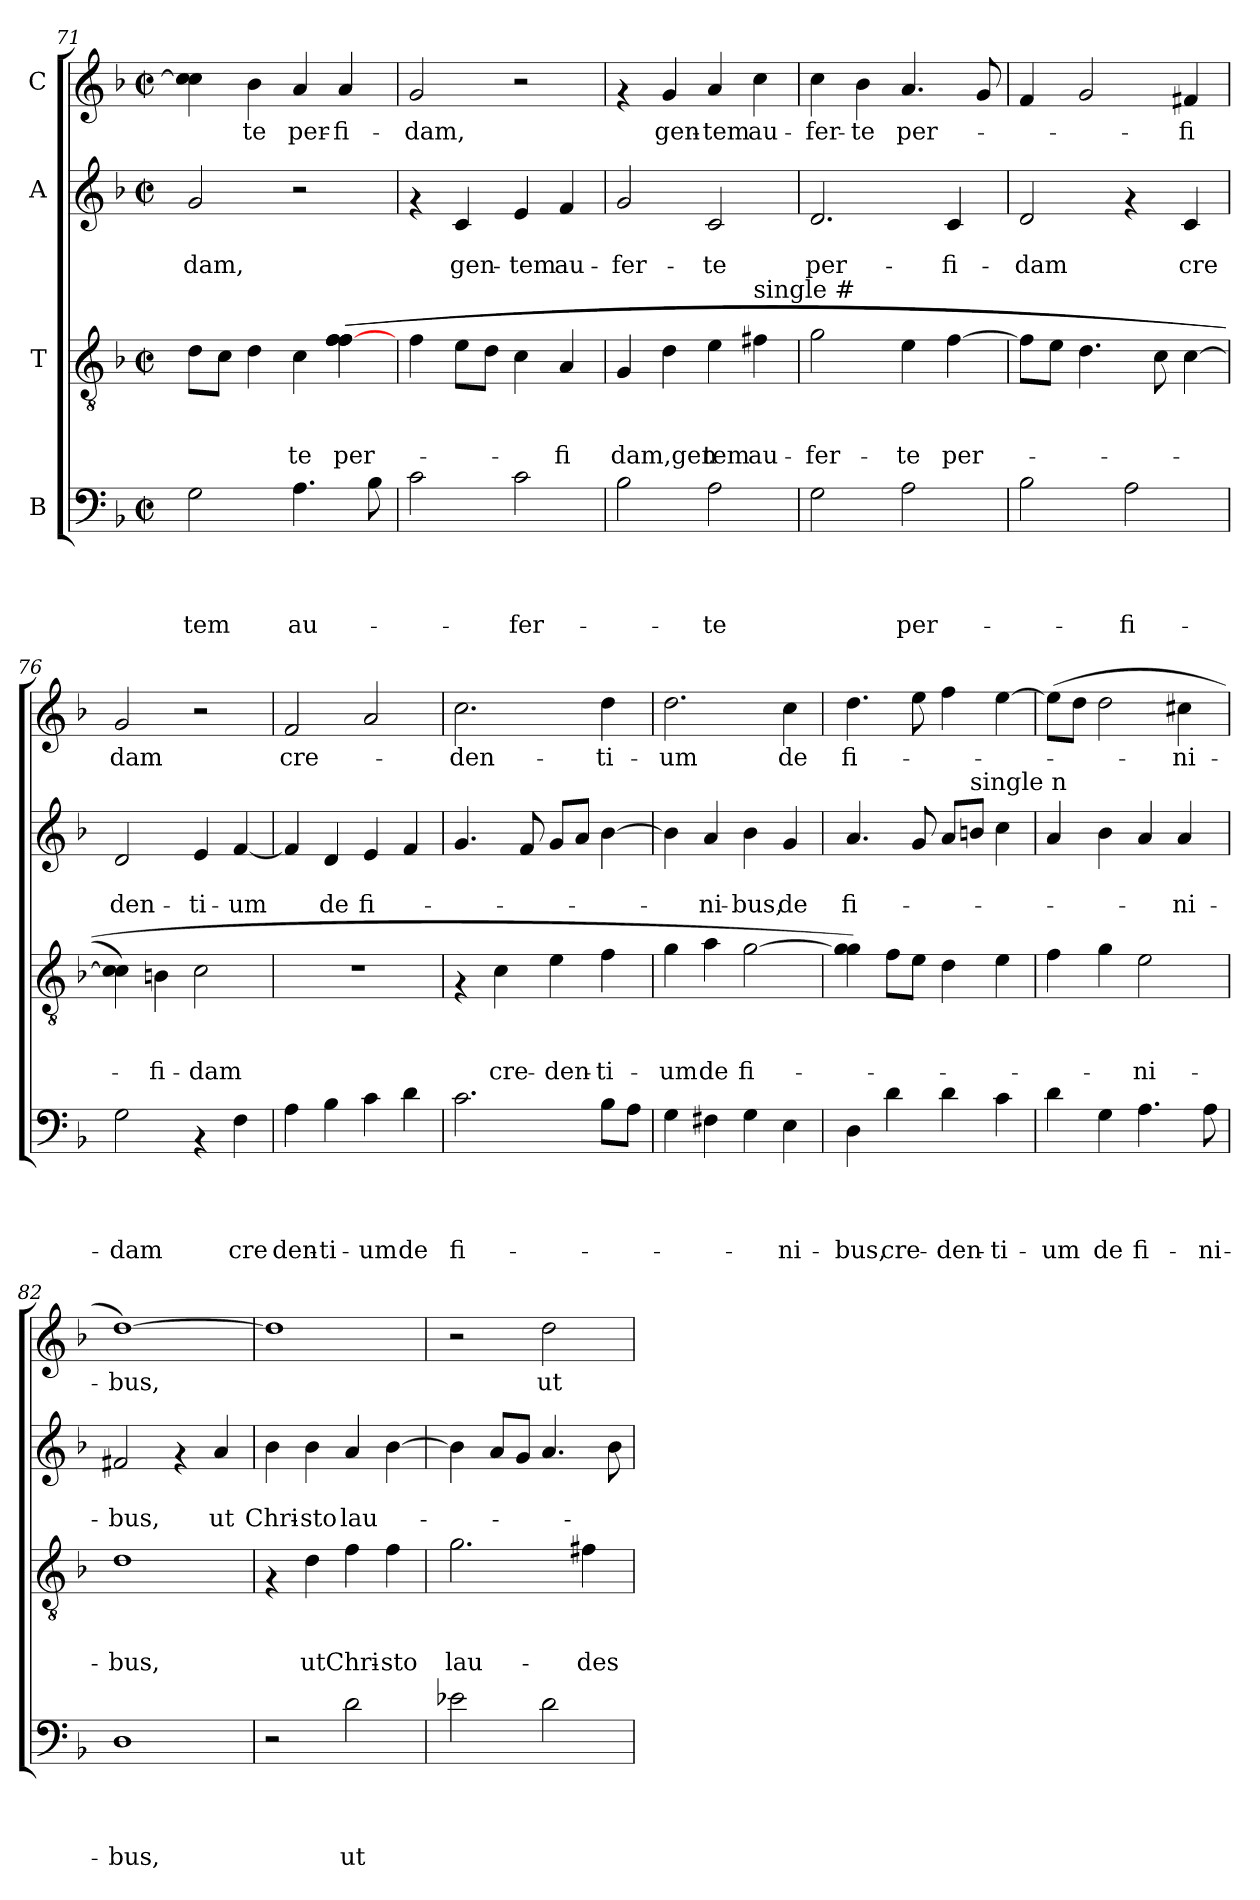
**kern	**text	**text	**text	**text	**kern	**text	**text	**text	**kern	**text	**text	**kern	**text
*part4	*part4	*part4	*part4	*part4	*part3	*part3	*part3	*part3	*part2	*part2	*part2	*part1	*part1
*staff4	*staff4	*staff4	*staff4	*staff4	*staff3	*staff3	*staff3	*staff3	*staff2	*staff2	*staff2	*staff1	*staff1
*I"B	*	*	*	*	*I"T	*	*	*	*I"A	*	*	*I"C	*
*clefF4	*	*	*	*	*clefGv2	*	*	*	*clefG2	*	*	*clefG2	*
*k[b-]	*	*	*	*	*k[b-]	*	*	*	*k[b-]	*	*	*k[b-]	*
*F:	*	*	*	*	*F:	*	*	*	*F:	*	*	*F:	*
*M2/2	*	*	*	*	*M2/2	*	*	*	*M2/2	*	*	*M2/2	*
*met(c|)	*	*	*	*	*met(c|)	*	*	*	*met(c|)	*	*	*met(c|)	*
=71	=71	=71	=71	=71	=71	=71	=71	=71	=71	=71	=71	=71	=71
!	!	!	!	!LO:LY:b:rj	!	!	!	!	!	!	!LO:LY:b:rj	!	!
2G\	.	.	.	-tem	8d\L	.	.	.	2g/	.	-dam,	4cc\] 4cc\	.
.	.	.	.	.	8c\J	.	.	.	.	.	.	.	.
!	!	!	!	!	!	!	!	!	!	!	!	!	!LO:LY:b:rj
.	.	.	.	.	4d\	.	.	.	.	.	.	4b-\	-te
!	!	!	!	!LO:LY:b:rj	!	!	!	!LO:LY:b	!	!	!	!	!LO:LY:b:rj
4.A\	.	.	.	au-	4c\	.	.	-te	2r	.	.	4a/	per-
!	!	!	!	!	!	!	!	!LO:LY:b	!	!	!	!	!LO:LY:b:rj
.	.	.	.	.	(>(>4f\ 4f\ 4f\ 4f\ 4f\ [<4f\	.	.	per-	.	.	.	4a/	-fi-
8B-\	.	.	.	.	.	.	.	.	.	.	.	.	.
!!LO:LB:g=z
=72	=72	=72	=72	=72	=72	=72	=72	=72	=72	=72	=72	=72	=72
!	!	!	!	!	!	!	!	!	!	!	!	!	!LO:LY:b:rj
2c\	.	.	.	.	4f\	.	.	.	4rf	.	.	2g/	-dam,
!	!	!	!	!	!	!	!	!	!	!	!LO:LY:b:rj	!	!
.	.	.	.	.	8e\L	.	.	.	4c/	.	gen-	.	.
.	.	.	.	.	8d\J	.	.	.	.	.	.	.	.
!	!	!	!	!LO:LY:b:rj	!	!	!	!	!	!	!LO:LY:b:rj	!	!
2c\	.	.	.	-fer-	4c\	.	.	.	4e/	.	-tem	2r	.
!	!	!	!	!	!	!	!	!LO:LY:b	!	!	!LO:LY:b:rj	!	!
.	.	.	.	.	4A/	.	.	-fi	4f/	.	au-	.	.
=73	=73	=73	=73	=73	=73	=73	=73	=73	=73	=73	=73	=73	=73
!	!	!	!	!	!	!	!	!LO:LY:b	!	!	!LO:LY:b:rj	!	!
2B-\	.	.	.	.	4G/	.	.	dam,gen	2g/	.	-fer-	4rf	.
!	!	!	!	!	!	!	!	!	!	!	!	!	!LO:LY:b:rj
.	.	.	.	.	4d\	.	.	.	.	.	.	4g/	gen-
!	!	!	!	!LO:LY:b:rj	!	!	!	!LO:LY:b	!	!	!LO:LY:b:rj	!	!LO:LY:b:rj
2A\	.	.	.	-te	4e\	.	.	tem	2c/	.	-te	4a/	-tem
!	!	!	!	!	!LO:TX:a:t=single #	!	!	!	!	!	!	!	!
!	!	!	!	!	!	!	!	!LO:LY:b	!	!	!	!	!LO:LY:b:rj
.	.	.	.	.	4f#\	.	.	au-	.	.	.	4cc\	au-
=74	=74	=74	=74	=74	=74	=74	=74	=74	=74	=74	=74	=74	=74
!	!	!	!	!	!	!	!	!LO:LY:b	!	!	!LO:LY:b:rj	!	!LO:LY:b:rj
2G\	.	.	.	.	2g\	.	.	-fer-	2.d/	.	per-	4cc\	-fer-
!	!	!	!	!	!	!	!	!	!	!	!	!	!LO:LY:b:rj
.	.	.	.	.	.	.	.	.	.	.	.	4b-\	-te
!	!	!	!	!LO:LY:b:rj	!	!	!	!LO:LY:b	!	!	!	!	!LO:LY:b:rj
2A\	.	.	.	per-	4e\	.	.	-te	.	.	.	4.a/	per-
!	!	!	!	!	!	!	!	!LO:LY:b	!	!	!LO:LY:b:rj	!	!
.	.	.	.	.	[>4f\	.	.	per-	4c/	.	-fi-	.	.
.	.	.	.	.	.	.	.	.	.	.	.	8g/	.
=75	=75	=75	=75	=75	=75	=75	=75	=75	=75	=75	=75	=75	=75
!	!	!	!	!	!	!	!	!	!	!	!LO:LY:b:rj	!	!
2B-\	.	.	.	.	8f\L]	.	.	.	2d/	.	-dam	4f/	.
.	.	.	.	.	8e\J	.	.	.	.	.	.	.	.
.	.	.	.	.	4.d\	.	.	.	.	.	.	2g/	.
!	!	!	!	!LO:LY:b:rj	!	!	!	!	!	!	!	!	!
2A\	.	.	.	-fi-	.	.	.	.	4rf	.	.	.	.
.	.	.	.	.	8c\	.	.	.	.	.	.	.	.
!	!	!	!	!	!	!	!	!	!	!	!LO:LY:b:rj	!	!LO:LY:b:rj
.	.	.	.	.	[>4c\	.	.	.	4c/	.	cre	4f#X/	-fi
=76	=76	=76	=76	=76	=76	=76	=76	=76	=76	=76	=76	=76	=76
!	!	!	!	!LO:LY:b:rj	!	!	!	!	!	!	!LO:LY:b:rj	!	!LO:LY:b:rj
2G\	.	.	.	-dam	4c\] 4c\)	.	.	.	2d/	.	den-	2g/	dam
!	!	!	!	!	!	!	!	!LO:LY:b	!	!	!	!	!
.	.	.	.	.	4Bn\	.	.	-fi-	.	.	.	.	.
!	!	!	!	!	!	!	!	!LO:LY:b	!	!	!LO:LY:b:rj	!	!
4rAA	.	.	.	.	2c\	.	.	-dam	4e/	.	-ti-	2r	.
!	!	!	!	!LO:LY:b:rj	!	!	!	!	!	!	!LO:LY:b:rj	!	!
4F\	.	.	.	cre	.	.	.	.	[<4f/	.	-um	.	.
=77	=77	=77	=77	=77	=77	=77	=77	=77	=77	=77	=77	=77	=77
!	!	!	!	!LO:LY:b:rj	!	!	!	!	!	!	!	!	!LO:LY:b:rj
4A\	.	.	.	den-	1r	.	.	.	4f/]	.	.	2f/	cre-
!	!	!	!	!LO:LY:b:rj	!	!	!	!	!	!	!LO:LY:b:rj	!	!
4B-\	.	.	.	-ti-	.	.	.	.	4d/	.	de	.	.
!	!	!	!	!LO:LY:b:rj	!	!	!	!	!	!	!LO:LY:b:rj	!	!
4c\	.	.	.	-um	.	.	.	.	4e/	.	fi-	2a/	.
!	!	!	!	!LO:LY:b:rj	!	!	!	!	!	!	!	!	!
4d\	.	.	.	de	.	.	.	.	4f/	.	.	.	.
!!LO:PB:g=z
=78	=78	=78	=78	=78	=78	=78	=78	=78	=78	=78	=78	=78	=78
!	!	!	!	!LO:LY:b:rj	!	!	!	!	!	!	!	!	!LO:LY:b:rj
2.c\	.	.	.	fi-	4rF	.	.	.	4.g/	.	.	2.cc\	-den-
!	!	!	!	!	!	!	!	!LO:LY:b	!	!	!	!	!
.	.	.	.	.	4c\	.	.	cre-	.	.	.	.	.
.	.	.	.	.	.	.	.	.	8f/	.	.	.	.
!	!	!	!	!	!	!	!	!LO:LY:b	!	!	!	!	!
.	.	.	.	.	4e\	.	.	-den-	8g/L	.	.	.	.
.	.	.	.	.	.	.	.	.	8a/J	.	.	.	.
!	!	!	!	!	!	!	!	!LO:LY:b	!	!	!	!	!LO:LY:b:rj
8B-\L	.	.	.	.	4f\	.	.	-ti-	[>4b-\	.	.	4dd\	-ti-
8A\J	.	.	.	.	.	.	.	.	.	.	.	.	.
=79	=79	=79	=79	=79	=79	=79	=79	=79	=79	=79	=79	=79	=79
!	!	!	!	!	!	!	!	!LO:LY:b	!	!	!	!	!LO:LY:b:rj
4G\	.	.	.	.	4g\	.	.	-um	4b-\]	.	.	2.dd\	-um
!	!	!	!	!	!	!	!	!LO:LY:b	!	!	!LO:LY:b:rj	!	!
4F#X\	.	.	.	.	4a\	.	.	de	4a/	.	-ni-	.	.
!	!	!	!	!	!	!	!	!LO:LY:b	!	!	!LO:LY:b:rj	!	!
4G\	.	.	.	.	[>2g\	.	.	fi-	4b-\	.	-bus,	.	.
!	!	!	!	!LO:LY:b:rj	!	!	!	!	!	!	!LO:LY:b:rj	!	!LO:LY:b:rj
4E\	.	.	.	-ni-	.	.	.	.	4g/	.	de	4cc\	de
=80	=80	=80	=80	=80	=80	=80	=80	=80	=80	=80	=80	=80	=80
!	!	!	!	!LO:LY:b:rj	!	!	!	!	!	!	!LO:LY:b:rj	!	!LO:LY:b:rj
4D\	.	.	.	-bus,	4g\] 4g\)	.	.	.	4.a/	.	fi-	4.dd\	fi-
!	!	!	!	!LO:LY:b:rj	!	!	!	!	!	!	!	!	!
4d\	.	.	.	cre-	8f\L	.	.	.	.	.	.	.	.
.	.	.	.	.	8e\J	.	.	.	8g/	.	.	8ee\	.
!	!	!	!	!LO:LY:b:rj	!	!	!	!	!	!	!	!	!
4d\	.	.	.	-den-	4d\	.	.	.	8a/L	.	.	4ff\	.
!	!	!	!	!	!	!	!	!	!LO:TX:a:t=single n	!	!	!	!
.	.	.	.	.	.	.	.	.	8b/J	.	.	.	.
!	!	!	!	!LO:LY:b:rj	!	!	!	!	!	!	!	!	!
4c\	.	.	.	-ti-	4e\	.	.	.	4cc\	.	.	[>4ee\	.
=81	=81	=81	=81	=81	=81	=81	=81	=81	=81	=81	=81	=81	=81
!	!	!	!	!LO:LY:b:rj	!	!	!	!	!	!	!	!	!
4d\	.	.	.	-um	4f\	.	.	.	4a/	.	.	(<8ee\L]	.
.	.	.	.	.	.	.	.	.	.	.	.	8dd\J	.
!	!	!	!	!LO:LY:b:rj	!	!	!	!	!	!	!	!	!
4G\	.	.	.	de	4g\	.	.	.	4b-\	.	.	2dd\	.
!	!	!	!	!LO:LY:b:rj	!	!	!	!LO:LY:b	!	!	!	!	!
4.A\	.	.	.	fi-	2e\	.	.	-ni-	4a/	.	.	.	.
!	!	!	!	!	!	!	!	!	!	!	!LO:LY:b:rj	!	!LO:LY:b:rj
.	.	.	.	.	.	.	.	.	4a/	.	-ni-	4cc#X\	-ni-
!	!	!	!	!LO:LY:b:rj	!	!	!	!	!	!	!	!	!
8A\	.	.	.	-ni-	.	.	.	.	.	.	.	.	.
=82	=82	=82	=82	=82	=82	=82	=82	=82	=82	=82	=82	=82	=82
!	!	!	!	!LO:LY:b:rj	!	!	!	!LO:LY:b	!	!	!LO:LY:b:rj	!	!LO:LY:b:rj
1D	.	.	.	-bus,	1d	.	.	-bus,	2f#X/	.	-bus,	[>1dd)	-bus,
.	.	.	.	.	.	.	.	.	4rf	.	.	.	.
!	!	!	!	!	!	!	!	!	!	!	!LO:LY:b:rj	!	!
.	.	.	.	.	.	.	.	.	4a/	.	ut	.	.
!!LO:PB:g=z
=83	=83	=83	=83	=83	=83	=83	=83	=83	=83	=83	=83	=83	=83
!	!	!	!	!	!	!	!	!	!	!	!LO:LY:b:rj	!	!
2r	.	.	.	.	4rF	.	.	.	4b-\	.	Chri-	1dd]	.
!	!	!	!	!	!	!	!	!LO:LY:b	!	!	!LO:LY:b:rj	!	!
.	.	.	.	.	4d\	.	.	ut	4b-\	.	-sto	.	.
!	!	!	!	!LO:LY:b:rj	!	!	!	!LO:LY:b	!	!	!LO:LY:b:rj	!	!
2d\	.	.	.	ut	4f\	.	.	Chri-	4a/	.	lau-	.	.
!	!	!	!	!	!	!	!	!LO:LY:b	!	!	!	!	!
.	.	.	.	.	4f\	.	.	-sto	[>4b-\	.	.	.	.
=84	=84	=84	=84	=84	=84	=84	=84	=84	=84	=84	=84	=84	=84
!	!	!	!	!	!	!	!	!LO:LY:b	!	!	!	!	!
2e-X\	.	.	.	.	2.g\	.	.	lau-	4b-\]	.	.	2r	.
.	.	.	.	.	.	.	.	.	8a/L	.	.	.	.
.	.	.	.	.	.	.	.	.	8g/J	.	.	.	.
!	!	!	!	!	!	!	!	!	!	!	!	!	!LO:LY:b:rj
2d\	.	.	.	.	.	.	.	.	4.a/	.	.	2dd\	ut
!	!	!	!	!	!	!	!	!LO:LY:b	!	!	!	!	!
.	.	.	.	.	4f#X\	.	.	-des	.	.	.	.	.
.	.	.	.	.	.	.	.	.	8b-\	.	.	.	.
=	=	=	=	=	=	=	=	=	=	=	=	=	=
*-	*-	*-	*-	*-	*-	*-	*-	*-	*-	*-	*-	*-	*-
